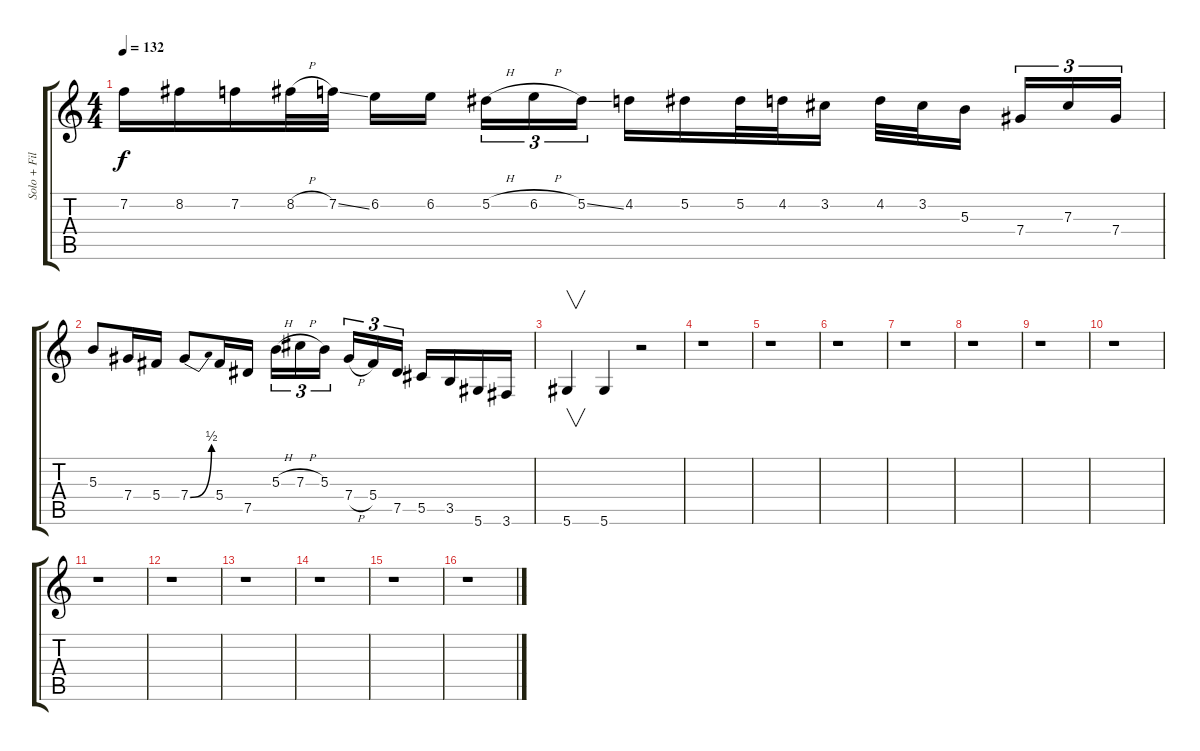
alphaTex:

\track ("Solo + Fills" "Solo + Fil") {instrument distortionguitar}
\staff {score tabs}
\tuning (Eb4 Bb3 Gb3 Db3 Ab2 Eb2) {hide}
\ts (4 4)
\tempo 132
\clef g2
\ks c
7.2.16{dy f} 8.2.16 7.2.16 8.2{h}.32 7.2{ss}.32 6.2.16 6.2.16 5.2{h}.16{tu (3 2)} 6.2{h}.16{tu (3 2)} 5.2{ss}.16{tu (3 2)} 4.2.16 5.2.16 5.2.32 4.2.32 3.2.16 4.2.32 3.2.32 5.3.16 7.4.16{tu (3 2)} 7.3.16{tu (3 2)} 7.4.16{tu (3 2)} |
5.3.8 7.4.16 5.4.16 7.4{be (bend 0 0 60 2)}.8 5.4.16 7.5.16 5.3{h}.16{tu (3 2)} 7.3{h}.16{tu (3 2)} 5.3.16{tu (3 2)} 7.4{h}.16{tu (3 2)} 5.4.16{tu (3 2)} 7.5.16{tu (3 2)} 5.5.16 3.5.16 5.6.16 3.6.16 |
5.6.4{v} 5.6.4 r.2 |
r.1 |
r.1 |
r.1 |
r.1 |
r.1 |
r.1 |
r.1 |
r.1 |
r.1 |
r.1 |
r.1 |
r.1 |
r.1
